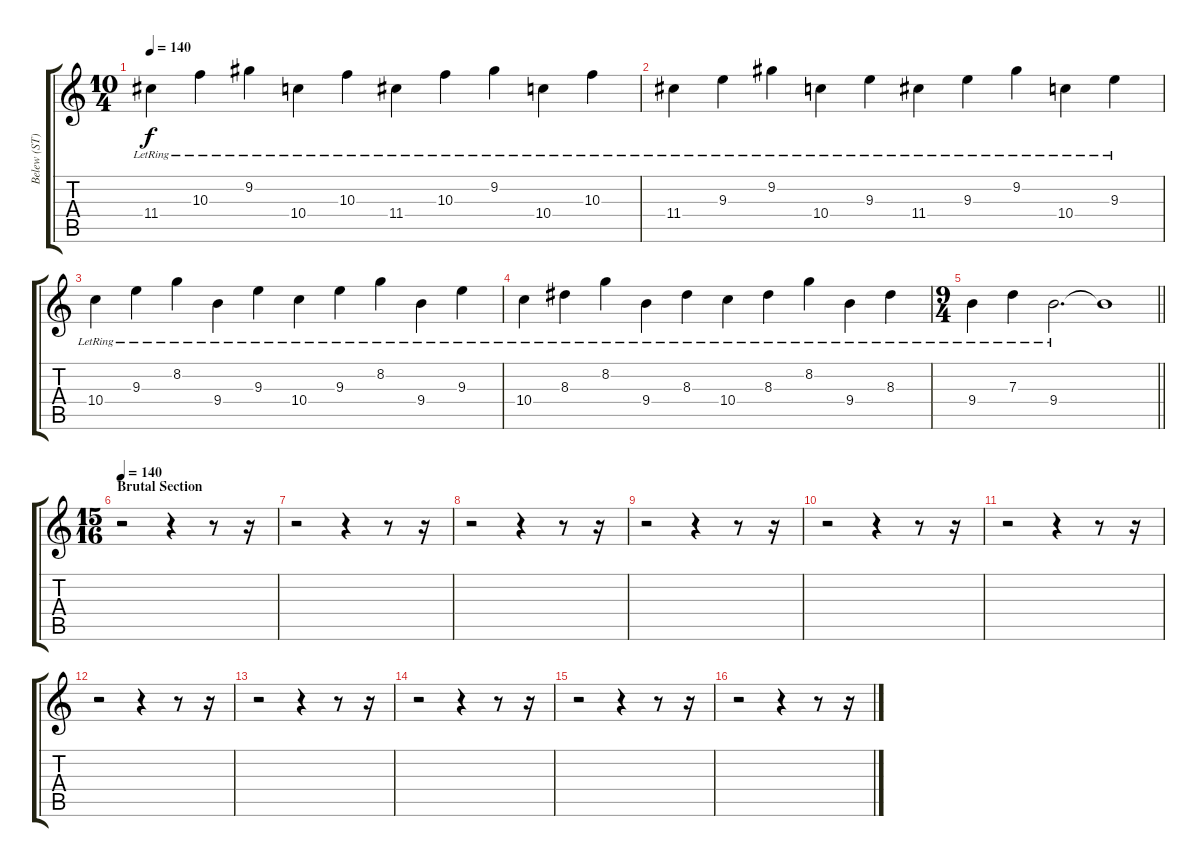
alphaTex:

\track ("Belew (ST)" "Belew (ST)") {instrument electricguitarclean}
\staff {score tabs}
\tuning (E4 B3 G3 D3 A2 E2) {hide}
\ts (10 4)
\tempo 140
\clef g2
\ks c
11.4{lr}.4{dy f} 10.3{lr}.4 9.2{lr}.4 10.4{lr}.4 10.3{lr}.4 11.4{lr}.4 10.3{lr}.4 9.2{lr}.4 10.4{lr}.4 10.3{lr}.4 |
11.4{lr}.4 9.3{lr}.4 9.2{lr}.4 10.4{lr}.4 9.3{lr}.4 11.4{lr}.4 9.3{lr}.4 9.2{lr}.4 10.4{lr}.4 9.3{lr}.4 |
10.4{lr}.4 9.3{lr}.4 8.2{lr}.4 9.4{lr}.4 9.3{lr}.4 10.4{lr}.4 9.3{lr}.4 8.2{lr}.4 9.4{lr}.4 9.3{lr}.4 |
10.4{lr}.4 8.3{lr}.4 8.2{lr}.4 9.4{lr}.4 8.3{lr}.4 10.4{lr}.4 8.3{lr}.4 8.2{lr}.4 9.4{lr}.4 8.3{lr}.4 |
\ts (9 4)
\barLineRight lightlight
9.4{lr}.4 7.3{lr}.4 9.4{lr}.2{d} 9.4{t}.1 |
\ts (15 16)
\section ("" "Brutal Section")
\tempo 140
r.2 r.4 r.8 r.16 |
r.2 r.4 r.8 r.16 |
r.2 r.4 r.8 r.16 |
r.2 r.4 r.8 r.16 |
r.2 r.4 r.8 r.16 |
r.2 r.4 r.8 r.16 |
r.2 r.4 r.8 r.16 |
r.2 r.4 r.8 r.16 |
r.2 r.4 r.8 r.16 |
r.2 r.4 r.8 r.16 |
r.2 r.4 r.8 r.16
